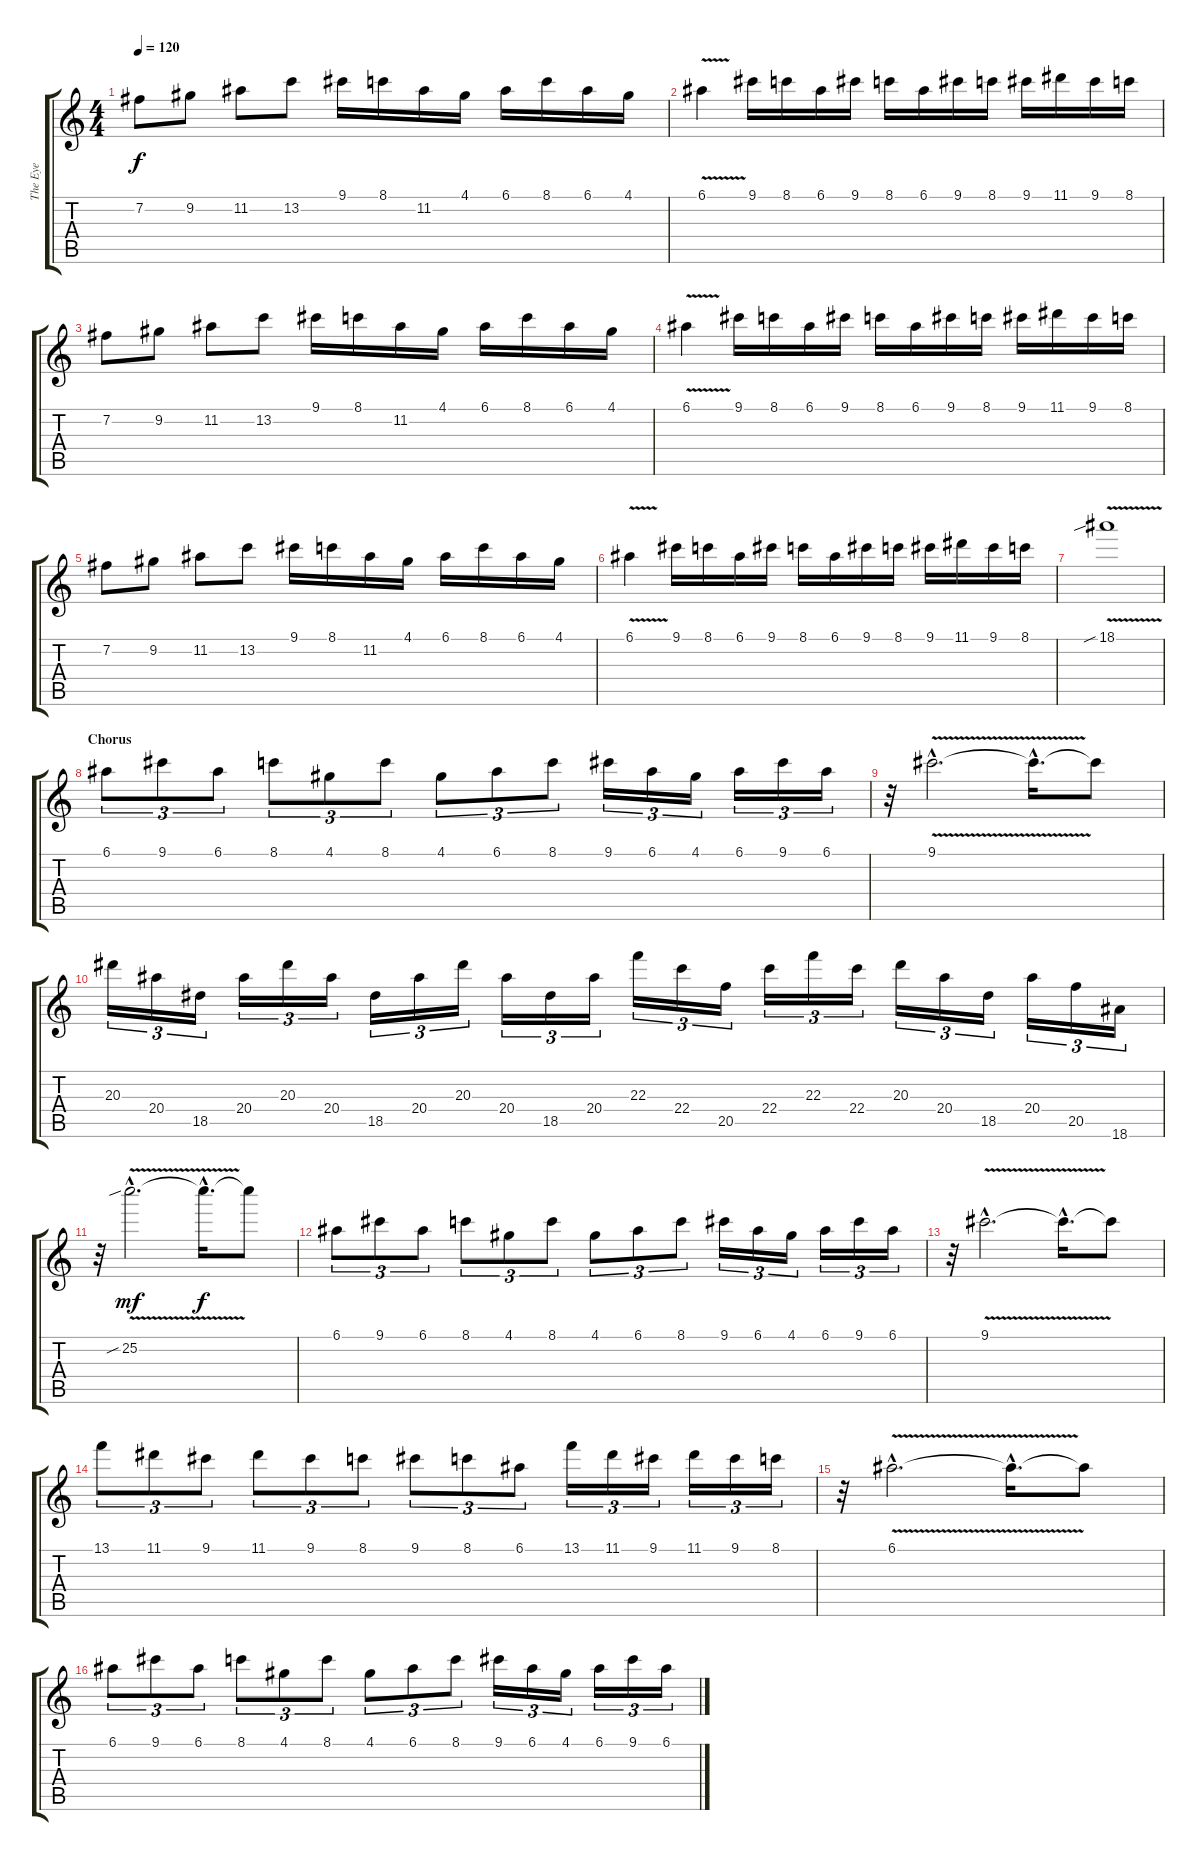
\track ("The Eye" "The Eye") {instrument overdrivenguitar}
\staff {score tabs}
\tuning (E4 B3 G3 D3 A2 E2) {hide}
\ts (4 4)
\tempo 120
\clef g2
\ks c
7.2.8{dy f} 9.2.8 11.2.8 13.2.8 9.1.16 8.1.16 11.2.16 4.1.16 6.1.16 8.1.16 6.1.16 4.1.16 |
6.1{v}.4 9.1.16 8.1.16 6.1.16 9.1.16 8.1.16 6.1.16 9.1.16 8.1.16 9.1.16 11.1.16 9.1.16 8.1.16 |
7.2.8 9.2.8 11.2.8 13.2.8 9.1.16 8.1.16 11.2.16 4.1.16 6.1.16 8.1.16 6.1.16 4.1.16 |
6.1{v}.4 9.1.16 8.1.16 6.1.16 9.1.16 8.1.16 6.1.16 9.1.16 8.1.16 9.1.16 11.1.16 9.1.16 8.1.16 |
7.2.8 9.2.8 11.2.8 13.2.8 9.1.16 8.1.16 11.2.16 4.1.16 6.1.16 8.1.16 6.1.16 4.1.16 |
6.1{v}.4 9.1.16 8.1.16 6.1.16 9.1.16 8.1.16 6.1.16 9.1.16 8.1.16 9.1.16 11.1.16 9.1.16 8.1.16 |
18.1{v sib}.1 |
\section ("" "Chorus")
6.1.8{tu (3 2)} 9.1.8{tu (3 2)} 6.1.8{tu (3 2)} 8.1.8{tu (3 2)} 4.1.8{tu (3 2)} 8.1.8{tu (3 2)} 4.1.8{tu (3 2)} 6.1.8{tu (3 2)} 8.1.8{tu (3 2)} 9.1.16{tu (3 2)} 6.1.16{tu (3 2)} 4.1.16{tu (3 2)} 6.1.16{tu (3 2)} 9.1.16{tu (3 2)} 6.1.16{tu (3 2)} |
r.32 9.1{v hac}.2{d} 9.1{hac t}.16{d} 9.1{t}.8 |
20.3.16{tu (3 2)} 20.4.16{tu (3 2)} 18.5.16{tu (3 2)} 20.4.16{tu (3 2)} 20.3.16{tu (3 2)} 20.4.16{tu (3 2)} 18.5.16{tu (3 2)} 20.4.16{tu (3 2)} 20.3.16{tu (3 2)} 20.4.16{tu (3 2)} 18.5.16{tu (3 2)} 20.4.16{tu (3 2)} 22.3.16{tu (3 2)} 22.4.16{tu (3 2)} 20.5.16{tu (3 2)} 22.4.16{tu (3 2)} 22.3.16{tu (3 2)} 22.4.16{tu (3 2)} 20.3.16{tu (3 2)} 20.4.16{tu (3 2)} 18.5.16{tu (3 2)} 20.4.16{tu (3 2)} 20.5.16{tu (3 2)} 18.6.16{tu (3 2)} |
r.32 25.2{v sib hac}.2{d dy mf} 25.2{hac t}.16{d dy f} 25.2{t}.8 |
6.1.8{tu (3 2)} 9.1.8{tu (3 2)} 6.1.8{tu (3 2)} 8.1.8{tu (3 2)} 4.1.8{tu (3 2)} 8.1.8{tu (3 2)} 4.1.8{tu (3 2)} 6.1.8{tu (3 2)} 8.1.8{tu (3 2)} 9.1.16{tu (3 2)} 6.1.16{tu (3 2)} 4.1.16{tu (3 2)} 6.1.16{tu (3 2)} 9.1.16{tu (3 2)} 6.1.16{tu (3 2)} |
r.32 9.1{v hac}.2{d} 9.1{hac t}.16{d} 9.1{t}.8 |
13.1.8{tu (3 2)} 11.1.8{tu (3 2)} 9.1.8{tu (3 2)} 11.1.8{tu (3 2)} 9.1.8{tu (3 2)} 8.1.8{tu (3 2)} 9.1.8{tu (3 2)} 8.1.8{tu (3 2)} 6.1.8{tu (3 2)} 13.1.16{tu (3 2)} 11.1.16{tu (3 2)} 9.1.16{tu (3 2)} 11.1.16{tu (3 2)} 9.1.16{tu (3 2)} 8.1.16{tu (3 2)} |
r.32 6.1{v hac}.2{d} 6.1{hac t}.16{d} 6.1{t}.8 |
6.1.8{tu (3 2)} 9.1.8{tu (3 2)} 6.1.8{tu (3 2)} 8.1.8{tu (3 2)} 4.1.8{tu (3 2)} 8.1.8{tu (3 2)} 4.1.8{tu (3 2)} 6.1.8{tu (3 2)} 8.1.8{tu (3 2)} 9.1.16{tu (3 2)} 6.1.16{tu (3 2)} 4.1.16{tu (3 2)} 6.1.16{tu (3 2)} 9.1.16{tu (3 2)} 6.1.16{tu (3 2)}
